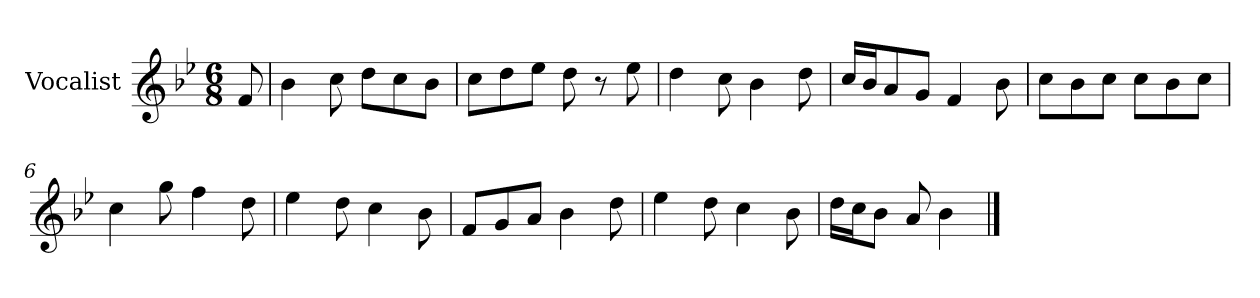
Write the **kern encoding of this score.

**kern
*part1
*staff1
*I"Vocalist
*k[b-e-]
*B-:
*M6/8
=
8f
=1
4b-
8cc
8ddL
8cc
8b-J
=2
8ccL
8dd
8ee-J
8dd
8r
8ee-
=3
4dd
8cc
4b-
8dd
=4
16ccLL
16b-J
8a
8gJ
4f
8b-
=5
8ccL
8b-
8ccJ
8ccL
8b-
8ccJ
=6
4cc
8gg
4ff
8dd
=7
4ee-
8dd
4cc
8b-
=8
8fL
8g
8aJ
4b-
8dd
=9
4ee-
8dd
4cc
8b-
=10
16ddLL
16ccJ
8b-J
8a
4b-
==
*-
